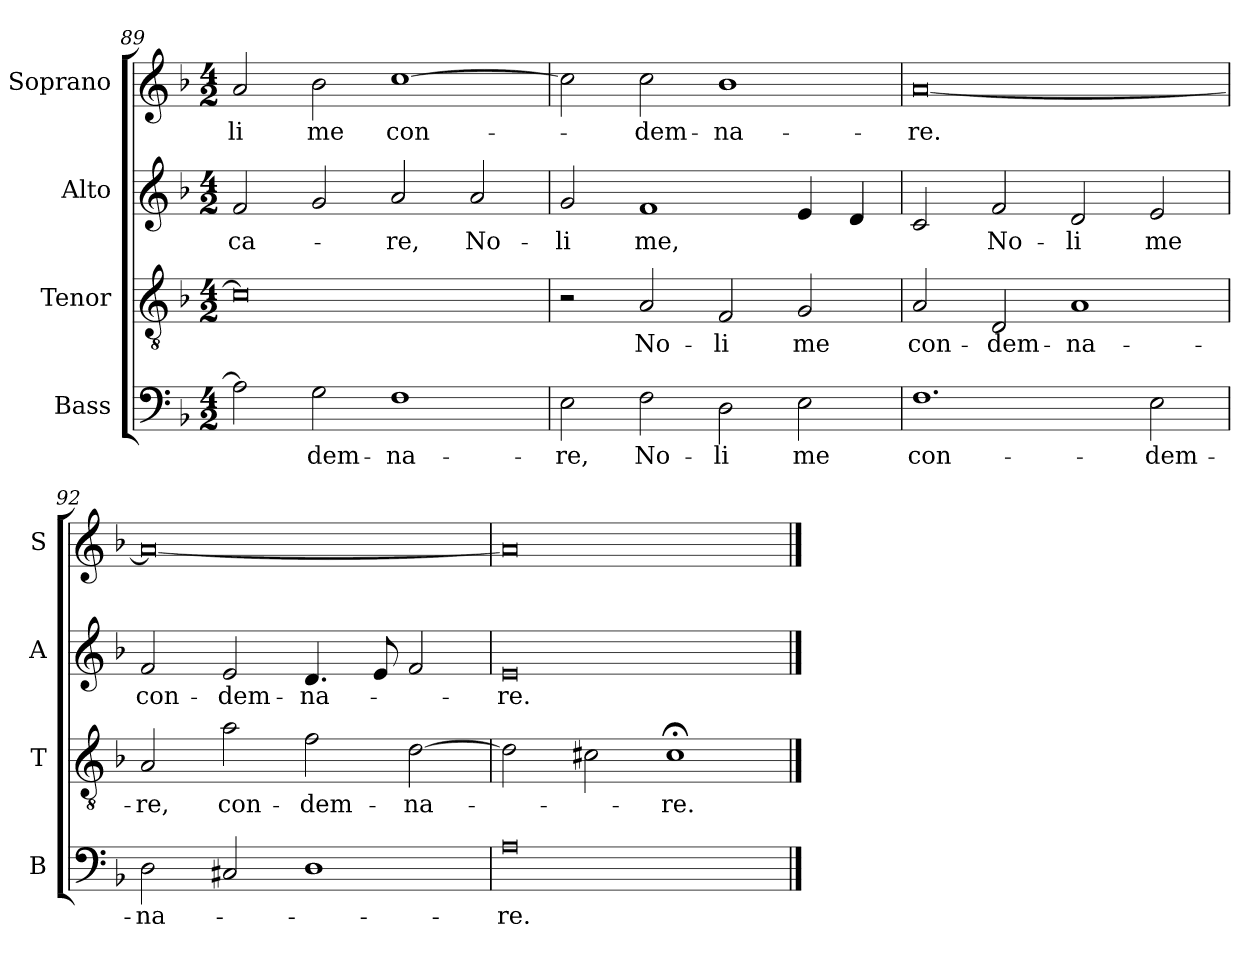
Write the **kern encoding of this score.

**kern	**text	**kern	**text	**kern	**text	**kern	**text
*part4	*part4	*part3	*part3	*part2	*part2	*part1	*part1
*staff4	*staff4	*staff3	*staff3	*staff2	*staff2	*staff1	*staff1
*I"Bass	*	*I"Tenor	*	*I"Alto	*	*I"Soprano	*
*I'B	*	*I'T	*	*I'A	*	*I'S	*
*clefF4	*	*clefGv2	*	*clefG2	*	*clefG2	*
*k[b-]	*	*k[b-]	*	*k[b-]	*	*k[b-]	*
*F:	*	*F:	*	*F:	*	*F:	*
*M4/2	*	*M4/2	*	*M4/2	*	*M4/2	*
=89	=89	=89	=89	=89	=89	=89	=89
!	!	!	!	!	!LO:LY:b	!	!LO:LY:b
2A\]	.	0c]	.	2f/	-ca-	2a/	-li
!	!LO:LY:b	!	!	!	!	!	!LO:LY:b
2G\	-dem-	.	.	2g/	.	2b-\	me
!	!LO:LY:b	!	!	!	!LO:LY:b	!	!LO:LY:b
1F	-na-	.	.	2a/	-re,	[1cc	con-
!	!	!	!	!	!LO:LY:b	!	!
.	.	.	.	2a/	No-	.	.
=90	=90	=90	=90	=90	=90	=90	=90
!	!LO:LY:b	!	!	!	!LO:LY:b	!	!
2E\	-re,	2r	.	2g/	-li	2cc\]	.
!	!LO:LY:b	!	!LO:LY:b	!	!LO:LY:b	!	!LO:LY:b
2F\	No-	2A/	No-	1f	me,	2cc\	-dem-
!	!LO:LY:b	!	!LO:LY:b	!	!	!	!LO:LY:b
2D\	-li	2F/	-li	.	.	1b-	-na-
!	!LO:LY:b	!	!LO:LY:b	!	!	!	!
2E\	me	2G/	me	4e/	.	.	.
.	.	.	.	4d/	.	.	.
=91	=91	=91	=91	=91	=91	=91	=91
!	!LO:LY:b	!	!LO:LY:b	!	!	!	!LO:LY:b
1.F	con-	2A/	con-	2c/	.	[0a	-re.
!	!	!	!LO:LY:b	!	!LO:LY:b	!	!
.	.	2D/	-dem-	2f/	No-	.	.
!	!	!	!LO:LY:b	!	!LO:LY:b	!	!
.	.	1A	-na-	2d/	-li	.	.
!	!LO:LY:b	!	!	!	!LO:LY:b	!	!
2E\	-dem-	.	.	2e/	me	.	.
!!LO:LB:g=z
=92	=92	=92	=92	=92	=92	=92	=92
!	!LO:LY:b	!	!LO:LY:b	!	!LO:LY:b	!	!
2D\	-na-	2A/	-re,	2f/	con-	0a_	.
!	!	!	!LO:LY:b	!	!LO:LY:b	!	!
2C#X/	.	2a\	con-	2e/	-dem-	.	.
!	!	!	!LO:LY:b	!	!LO:LY:b	!	!
1D	.	2f\	-dem-	4.d/	-na-	.	.
.	.	.	.	8e/	.	.	.
!	!	!	!LO:LY:b	!	!	!	!
.	.	[2d\	-na-	2f/	.	.	.
=93	=93	=93	=93	=93	=93	=93	=93
!	!LO:LY:b	!	!	!	!LO:LY:b	!	!
0A	-re.	2d\]	.	0e	-re.	0a]	.
.	.	2c#X\	.	.	.	.	.
!	!	!	!LO:LY:b	!	!	!	!
.	.	1c#;<	-re.	.	.	.	.
==	==	==	==	==	==	==	==
*-	*-	*-	*-	*-	*-	*-	*-
